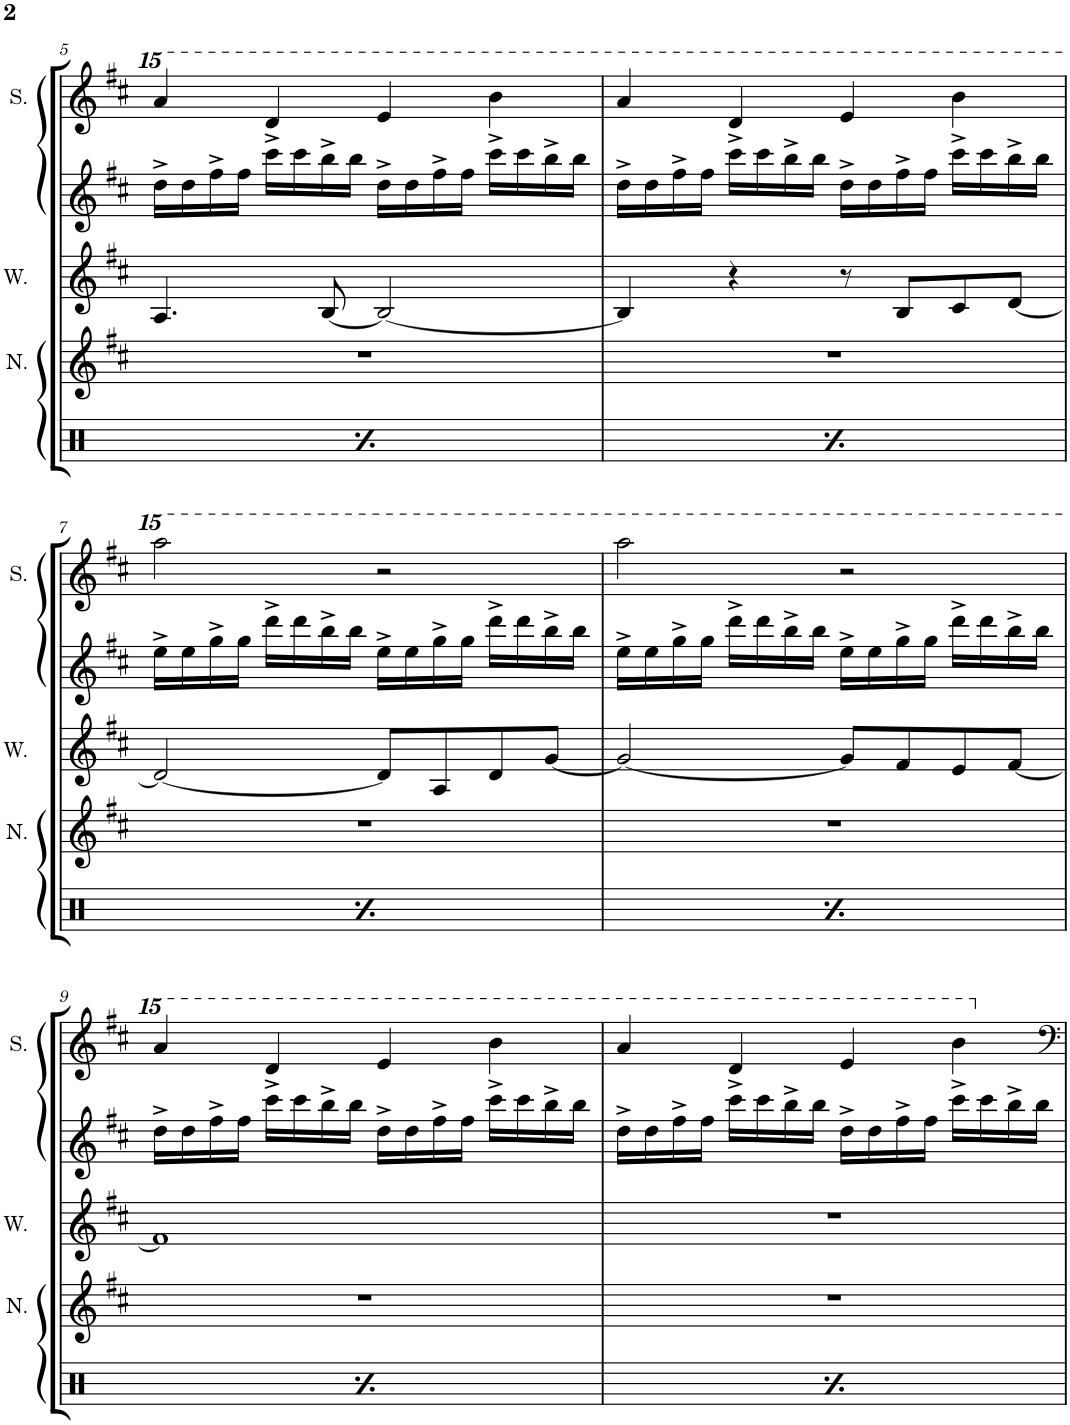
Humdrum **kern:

**kern	**kern	**kern	**kern	**kern
*part5	*part4	*part3	*part2	*part1
*staff5	*staff4	*staff3	*staff2	*staff1
*I"Drumset	*I"Noise	*I"Wave	*I"Square Synthesizer	*I"Square
*	*I'N.	*I'W.	*	*I'S.
!!LO:PB:g=z
*clefX	*clefG2	*clefG2	*clefG2	*clefG2
*	*Trd-7c-12	*	*	*
*k[]	*k[f#c#]	*k[f#c#]	*k[f#c#]	*k[f#c#]
*M4/4	*M4/4	*M4/4	*M4/4	*M4/4
*met(c)	*met(c)	*met(c)	*met(c)	*met(c)
=5	=5	=5	=5	=5
8Rcc^/L	1r	4.A/	16dd^\LL	4aaa/
.	.	.	16dd\	.
*Xbrackettup	*	*	*	*
24Rcc/L	.	.	16ff#^\	.
24Rcc/	.	.	.	.
.	.	.	16ff#\JJ	.
24Rcc/JJ	.	.	.	.
8Rcc^/L	.	.	16ccc#^\LL	4ddd/
.	.	.	16ccc#\	.
24Rcc/L	.	[8B/	16bb^\	.
24Rcc/	.	.	.	.
.	.	.	16bb\JJ	.
24Rcc/JJ	.	.	.	.
8Rcc^/L	.	2B/_	16dd^\LL	4eee/
.	.	.	16dd\	.
24Rcc/L	.	.	16ff#^\	.
24Rcc/	.	.	.	.
.	.	.	16ff#\JJ	.
24Rcc/JJ	.	.	.	.
8Rcc^/L	.	.	16ccc#^\LL	4bbb\
.	.	.	16ccc#\	.
8Rcc^/J	.	.	16bb^\	.
.	.	.	16bb\JJ	.
=6	=6	=6	=6	=6
8Rcc^/L	1r	4B/]	16dd^\LL	4aaa/
.	.	.	16dd\	.
24Rcc/L	.	.	16ff#^\	.
24Rcc/	.	.	.	.
.	.	.	16ff#\JJ	.
24Rcc/JJ	.	.	.	.
8Rcc^/L	.	4r	16ccc#^\LL	4ddd/
.	.	.	16ccc#\	.
24Rcc/L	.	.	16bb^\	.
24Rcc/	.	.	.	.
.	.	.	16bb\JJ	.
24Rcc/JJ	.	.	.	.
8Rcc^/L	.	8r	16dd^\LL	4eee/
.	.	.	16dd\	.
24Rcc/L	.	8B/L	16ff#^\	.
24Rcc/	.	.	.	.
.	.	.	16ff#\JJ	.
24Rcc/JJ	.	.	.	.
8Rcc^/L	.	8c#/	16ccc#^\LL	4bbb\
.	.	.	16ccc#\	.
8Rcc^/J	.	[8d/J	16bb^\	.
.	.	.	16bb\JJ	.
!!LO:LB:g=z
=7	=7	=7	=7	=7
8Rcc^/L	1r	2d/_	16ee^\LL	2aaaa\
.	.	.	16ee\	.
24Rcc/L	.	.	16gg^\	.
24Rcc/	.	.	.	.
.	.	.	16gg\JJ	.
24Rcc/JJ	.	.	.	.
8Rcc^/L	.	.	16ddd^\LL	.
.	.	.	16ddd\	.
24Rcc/L	.	.	16bb^\	.
24Rcc/	.	.	.	.
.	.	.	16bb\JJ	.
24Rcc/JJ	.	.	.	.
8Rcc^/L	.	8d/L]	16ee^\LL	2r
.	.	.	16ee\	.
24Rcc/L	.	8A/	16gg^\	.
24Rcc/	.	.	.	.
.	.	.	16gg\JJ	.
24Rcc/JJ	.	.	.	.
8Rcc^/L	.	8d/	16ddd^\LL	.
.	.	.	16ddd\	.
8Rcc^/J	.	[8g/J	16bb^\	.
.	.	.	16bb\JJ	.
=8	=8	=8	=8	=8
8Rcc^/L	1r	2g/_	16ee^\LL	2aaaa\
.	.	.	16ee\	.
24Rcc/L	.	.	16gg^\	.
24Rcc/	.	.	.	.
.	.	.	16gg\JJ	.
24Rcc/JJ	.	.	.	.
8Rcc^/L	.	.	16ddd^\LL	.
.	.	.	16ddd\	.
24Rcc/L	.	.	16bb^\	.
24Rcc/	.	.	.	.
.	.	.	16bb\JJ	.
24Rcc/JJ	.	.	.	.
8Rcc^/L	.	8g/L]	16ee^\LL	2r
.	.	.	16ee\	.
24Rcc/L	.	8f#/	16gg^\	.
24Rcc/	.	.	.	.
.	.	.	16gg\JJ	.
24Rcc/JJ	.	.	.	.
8Rcc^/L	.	8e/	16ddd^\LL	.
.	.	.	16ddd\	.
8Rcc^/J	.	[8f#/J	16bb^\	.
.	.	.	16bb\JJ	.
!!LO:LB:g=z
=9	=9	=9	=9	=9
8Rcc^/L	1r	1f#]	16dd^\LL	4aaa/
.	.	.	16dd\	.
24Rcc/L	.	.	16ff#^\	.
24Rcc/	.	.	.	.
.	.	.	16ff#\JJ	.
24Rcc/JJ	.	.	.	.
8Rcc^/L	.	.	16ccc#^\LL	4ddd/
.	.	.	16ccc#\	.
24Rcc/L	.	.	16bb^\	.
24Rcc/	.	.	.	.
.	.	.	16bb\JJ	.
24Rcc/JJ	.	.	.	.
8Rcc^/L	.	.	16dd^\LL	4eee/
.	.	.	16dd\	.
24Rcc/L	.	.	16ff#^\	.
24Rcc/	.	.	.	.
.	.	.	16ff#\JJ	.
24Rcc/JJ	.	.	.	.
8Rcc^/L	.	.	16ccc#^\LL	4bbb\
.	.	.	16ccc#\	.
8Rcc^/J	.	.	16bb^\	.
.	.	.	16bb\JJ	.
=10	=10	=10	=10	=10
8Rcc^/L	1r	1r	16dd^\LL	4aaa/
.	.	.	16dd\	.
24Rcc/L	.	.	16ff#^\	.
24Rcc/	.	.	.	.
.	.	.	16ff#\JJ	.
24Rcc/JJ	.	.	.	.
8Rcc^/L	.	.	16ccc#^\LL	4ddd/
.	.	.	16ccc#\	.
24Rcc/L	.	.	16bb^\	.
24Rcc/	.	.	.	.
.	.	.	16bb\JJ	.
24Rcc/JJ	.	.	.	.
8Rcc^/L	.	.	16dd^\LL	4eee/
.	.	.	16dd\	.
24Rcc/L	.	.	16ff#^\	.
24Rcc/	.	.	.	.
.	.	.	16ff#\JJ	.
24Rcc/JJ	.	.	.	.
8Rcc^/L	.	.	16ccc#^\LL	4bbb\
.	.	.	16ccc#\	.
8Rcc^/J	.	.	16bb^\	.
.	.	.	16bb\JJ	.
=	=	=	=	=
*-	*-	*-	*-	*-
